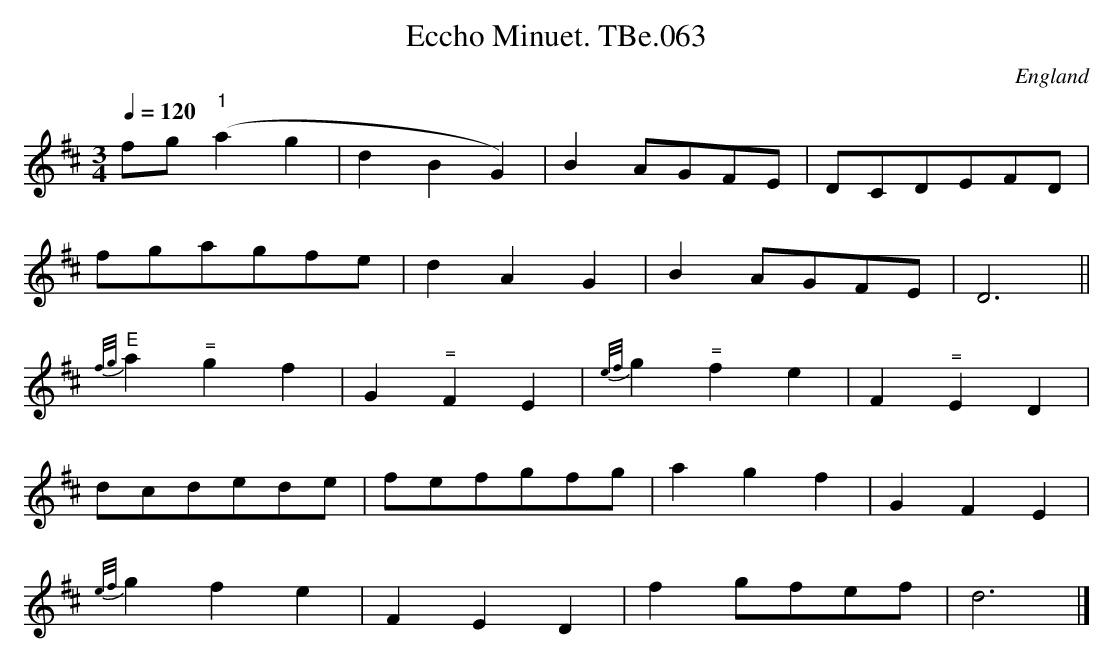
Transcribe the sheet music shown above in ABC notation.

X:1
T:Eccho Minuet. TBe.063
M:3/4
L:1/4
Q:1/4=120
O:England
K:D major
f/g/ "^1"(ag | dBG) |  B A/G/F/E/ | D/C/D/E/F/D/ |!
f/g/a/g/f/e/ | d AG |  B A/G/F/E/ | D3 ||!
"^E"{f/g/}a "^="gf | G"^="FE | {e/f/}g"^="f e | F"^="ED |!
d/c/d/e/d/e/ | f/e/f/g/f/g/ | agf | GFE |!
{e/f/}g f e |FED | f g/f/e/f/ | d3 |]
